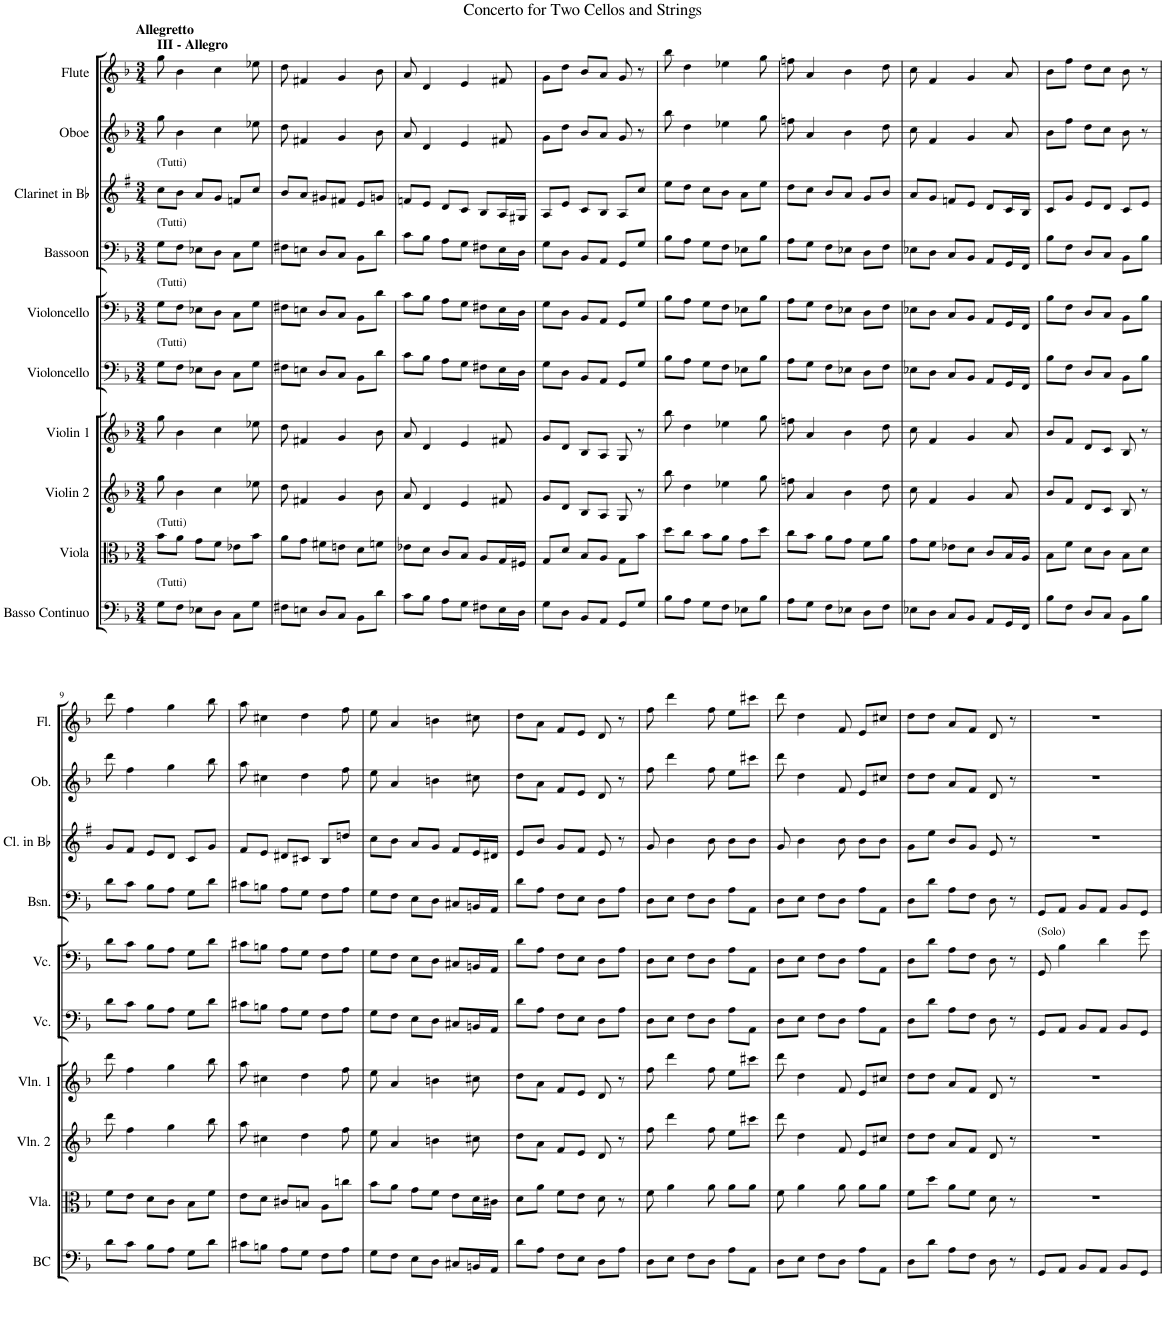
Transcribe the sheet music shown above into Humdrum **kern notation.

**kern	**kern	**kern	**kern	**kern	**kern	**kern	**kern	**kern	**kern
*part10	*part9	*part8	*part7	*part6	*part5	*part4	*part3	*part2	*part1
*staff10	*staff9	*staff8	*staff7	*staff6	*staff5	*staff4	*staff3	*staff2	*staff1
*I"Basso Continuo	*I"Viola	*I"Violin 2	*I"Violin 1	*I"Violoncello	*I"Violoncello	*I"Bassoon	*I"Clarinet in Bb	*I"Oboe	*I"Flute
*I'BC	*I'Vla.	*I'Vln. 2	*I'Vln. 1	*I'Vc.	*I'Vc.	*I'Bsn.	*I'Cl. in Bb	*I'Ob.	*I'Fl.
!!LO:PB:g=z
*clefF4	*clefC3	*clefG2	*clefG2	*clefF4	*clefF4	*clefF4	*clefG2	*clefG2	*clefG2
*	*	*	*	*	*	*	*Trd1c2	*	*
*k[b-]	*k[b-]	*k[b-]	*k[b-]	*k[b-]	*k[b-]	*k[b-]	*k[f#]	*k[b-]	*k[b-]
*M3/4	*M3/4	*M3/4	*M3/4	*M3/4	*M3/4	*M3/4	*M3/4	*M3/4	*M3/4
=1	=1	=1	=1	=1	=1	=1	=1	=1	=1
!	!	!	!	!	!	!	!	!	!LO:TX:a:B:t=III - Allegro
!	!	!	!	!	!	!	!	!	!LO:TX:a:B:t=Allegretto
!	!	!	!	!	!	!	!LO:TX:a:t=(Tutti)	!	!
!	!	!	!	!	!	!LO:TX:a:t=(Tutti)	!	!	!
!	!	!	!	!	!LO:TX:a:t=(Tutti)	!	!	!	!
!	!	!	!	!LO:TX:a:t=(Tutti)	!	!	!	!	!
!	!LO:TX:a:t=(Tutti)	!	!	!	!	!	!	!	!
!LO:TX:a:t=(Tutti)	!	!	!	!	!	!	!	!	!
8G\L	8b-\L	8gg\	8gg\	8G\L	8G\L	8G\L	8cc\L	8gg\	8gg\
8F\J	8a\J	4b-\	4b-\	8F\J	8F\J	8F\J	8b\J	4b-\	4b-\
8E-X\L	8g\L	.	.	8E-X\L	8E-X\L	8E-X\L	8a/L	.	.
8D\J	8f\J	4cc\	4cc\	8D\J	8D\J	8D\J	8g/J	4cc\	4cc\
8C\L	8e-X\L	.	.	8C\L	8C\L	8C\L	8fn/L	.	.
8G\J	8b-\J	8ee-X\	8ee-X\	8G\J	8G\J	8G\J	8cc/J	8ee-X\	8ee-X\
=2	=2	=2	=2	=2	=2	=2	=2	=2	=2
8F#X\L	8a\L	8dd\	8dd\	8F#X\L	8F#X\L	8F#X\L	8b/L	8dd\	8dd\
8En\J	8g\J	4f#X/	4f#X/	8En\J	8En\J	8En\J	8a/J	4f#X/	4f#X/
8D/L	8f#X\L	.	.	8D/L	8D/L	8D/L	8g#X/L	.	.
8C/J	8en\J	4g/	4g/	8C/J	8C/J	8C/J	8f#X/J	4g/	4g/
8BB-\L	8d\L	.	.	8BB-\L	8BB-\L	8BB-\L	8e/L	.	.
8d\J	8fn\J	8b-\	8b-\	8d\J	8d\J	8d\J	8gn/J	8b-\	8b-\
=3	=3	=3	=3	=3	=3	=3	=3	=3	=3
8c\L	8e-X\L	8a/	8a/	8c\L	8c\L	8c\L	8fn/L	8a/	8a/
8B-\J	8d\J	4d/	4d/	8B-\J	8B-\J	8B-\J	8e/J	4d/	4d/
8A\L	8c/L	.	.	8A\L	8A\L	8A\L	8d/L	.	.
8G\J	8B-/J	4e/	4e/	8G\J	8G\J	8G\J	8c/J	4e/	4e/
8F#X\L	8A/L	.	.	8F#X\L	8F#X\L	8F#X\L	8B/L	.	.
16E\L	16G/L	8f#X/	8f#X/	16E\L	16E\L	16E\L	16A/L	8f#X/	8f#X/
16D\JJ	16F#X/JJ	.	.	16D\JJ	16D\JJ	16D\JJ	16G#X/JJ	.	.
=4	=4	=4	=4	=4	=4	=4	=4	=4	=4
8G\L	8G/L	8g/L	8g/L	8G\L	8G\L	8G\L	8A/L	8g\L	8g\L
8D\J	8d/J	8d/J	8d/J	8D\J	8D\J	8D\J	8e/J	8dd\J	8dd\J
8BB-/L	8B-/L	8B-/L	8B-/L	8BB-/L	8BB-/L	8BB-/L	8c/L	8b-/L	8b-/L
8AA/J	8A/J	8A/J	8A/J	8AA/J	8AA/J	8AA/J	8B/J	8a/J	8a/J
8GG/L	8G\L	8G/	8G/	8GG/L	8GG/L	8GG/L	8A/L	8g/	8g/
8G/J	8b-\J	8r	8r	8G/J	8G/J	8G/J	8cc/J	8r	8r
=5	=5	=5	=5	=5	=5	=5	=5	=5	=5
8B-\L	8dd\L	8bb-\	8bb-\	8B-\L	8B-\L	8B-\L	8ee\L	8bb-\	8bb-\
8A\J	8cc\J	4dd\	4dd\	8A\J	8A\J	8A\J	8dd\J	4dd\	4dd\
8G\L	8b-\L	.	.	8G\L	8G\L	8G\L	8cc\L	.	.
8F\J	8a\J	4ee-X\	4ee-X\	8F\J	8F\J	8F\J	8b\J	4ee-X\	4ee-X\
8E-X\L	8g\L	.	.	8E-X\L	8E-X\L	8E-X\L	8a\L	.	.
8B-\J	8dd\J	8gg\	8gg\	8B-\J	8B-\J	8B-\J	8ee\J	8gg\	8gg\
=6	=6	=6	=6	=6	=6	=6	=6	=6	=6
8A\L	8cc\L	8ffn\	8ffn\	8A\L	8A\L	8A\L	8dd\L	8ffn\	8ffn\
8G\J	8b-\J	4a/	4a/	8G\J	8G\J	8G\J	8cc\J	4a/	4a/
8F\L	8a\L	.	.	8F\L	8F\L	8F\L	8b/L	.	.
8E-X\J	8g\J	4b-\	4b-\	8E-X\J	8E-X\J	8E-X\J	8a/J	4b-\	4b-\
8D\L	8f\L	.	.	8D\L	8D\L	8D\L	8g/L	.	.
8F\J	8a\J	8dd\	8dd\	8F\J	8F\J	8F\J	8b/J	8dd\	8dd\
=7	=7	=7	=7	=7	=7	=7	=7	=7	=7
8E-X\L	8g\L	8cc\	8cc\	8E-X\L	8E-X\L	8E-X\L	8a/L	8cc\	8cc\
8D\J	8f\J	4f/	4f/	8D\J	8D\J	8D\J	8g/J	4f/	4f/
8C/L	8e-X\L	.	.	8C/L	8C/L	8C/L	8fn/L	.	.
8BB-/J	8d\J	4g/	4g/	8BB-/J	8BB-/J	8BB-/J	8e/J	4g/	4g/
8AA/L	8c/L	.	.	8AA/L	8AA/L	8AA/L	8d/L	.	.
16GG/L	16B-/L	8a/	8a/	16GG/L	16GG/L	16GG/L	16c/L	8a/	8a/
16FF/JJ	16A/JJ	.	.	16FF/JJ	16FF/JJ	16FF/JJ	16B/JJ	.	.
=8	=8	=8	=8	=8	=8	=8	=8	=8	=8
8B-\L	8B-\L	8b-/L	8b-/L	8B-\L	8B-\L	8B-\L	8c/L	8b-\L	8b-\L
8F\J	8f\J	8f/J	8f/J	8F\J	8F\J	8F\J	8g/J	8ff\J	8ff\J
8D/L	8d\L	8d/L	8d/L	8D/L	8D/L	8D/L	8e/L	8dd\L	8dd\L
8C/J	8c\J	8c/J	8c/J	8C/J	8C/J	8C/J	8d/J	8cc\J	8cc\J
8BB-\L	8B-\L	8B-/	8B-/	8BB-\L	8BB-\L	8BB-\L	8c/L	8b-\	8b-\
8B-\J	8d\J	8r	8r	8B-\J	8B-\J	8B-\J	8e/J	8r	8r
!!LO:LB:g=z
=9	=9	=9	=9	=9	=9	=9	=9	=9	=9
8d\L	8f\L	8ddd\	8ddd\	8d\L	8d\L	8d\L	8g/L	8ddd\	8ddd\
8c\J	8e\J	4ff\	4ff\	8c\J	8c\J	8c\J	8f#/J	4ff\	4ff\
8B-\L	8d\L	.	.	8B-\L	8B-\L	8B-\L	8e/L	.	.
8A\J	8c\J	4gg\	4gg\	8A\J	8A\J	8A\J	8d/J	4gg\	4gg\
8G\L	8B-\L	.	.	8G\L	8G\L	8G\L	8c/L	.	.
8d\J	8f\J	8bb-\	8bb-\	8d\J	8d\J	8d\J	8g/J	8bb-\	8bb-\
=10	=10	=10	=10	=10	=10	=10	=10	=10	=10
8c#X\L	8e\L	8aa\	8aa\	8c#X\L	8c#X\L	8c#X\L	8f#/L	8aa\	8aa\
8Bn\J	8d\J	4cc#X\	4cc#X\	8Bn\J	8Bn\J	8Bn\J	8e/J	4cc#X\	4cc#X\
8A\L	8c#X/L	.	.	8A\L	8A\L	8A\L	8d#X/L	.	.
8G\J	8Bn/J	4dd\	4dd\	8G\J	8G\J	8G\J	8c#X/J	4dd\	4dd\
8F\L	8A\L	.	.	8F\L	8F\L	8F\L	8B/L	.	.
8A\J	8ccn\J	8ff\	8ff\	8A\J	8A\J	8A\J	8ddn/J	8ff\	8ff\
=11	=11	=11	=11	=11	=11	=11	=11	=11	=11
8G\L	8b-\L	8ee\	8ee\	8G\L	8G\L	8G\L	8cc\L	8ee\	8ee\
8F\J	8a\J	4a/	4a/	8F\J	8F\J	8F\J	8b\J	4a/	4a/
8E\L	8g\L	.	.	8E\L	8E\L	8E\L	8a/L	.	.
8D\J	8f\J	4bn\	4bn\	8D\J	8D\J	8D\J	8g/J	4bn\	4bn\
8C#X/L	8e\L	.	.	8C#X/L	8C#X/L	8C#X/L	8f#/L	.	.
16BBn/L	16d\L	8cc#X\	8cc#X\	16BBn/L	16BBn/L	16BBn/L	16e/L	8cc#X\	8cc#X\
16AA/JJ	16c#X\JJ	.	.	16AA/JJ	16AA/JJ	16AA/JJ	16d#X/JJ	.	.
=12	=12	=12	=12	=12	=12	=12	=12	=12	=12
8d\L	8d\L	8dd\L	8dd\L	8d\L	8d\L	8d\L	8e/L	8dd\L	8dd\L
8A\J	8a\J	8a\J	8a\J	8A\J	8A\J	8A\J	8b/J	8a\J	8a\J
8F\L	8f\L	8f/L	8f/L	8F\L	8F\L	8F\L	8g/L	8f/L	8f/L
8E\J	8e\J	8e/J	8e/J	8E\J	8E\J	8E\J	8f#/J	8e/J	8e/J
8D\L	8d\	8d/	8d/	8D\L	8D\L	8D\L	8e/	8d/	8d/
8A\J	8r	8r	8r	8A\J	8A\J	8A\J	8r	8r	8r
=13	=13	=13	=13	=13	=13	=13	=13	=13	=13
8D\L	8f\	8ff\	8ff\	8D\L	8D\L	8D\L	8g/	8ff\	8ff\
8E\J	4a\	4ddd\	4ddd\	8E\J	8E\J	8E\J	4b\	4ddd\	4ddd\
8F\L	.	.	.	8F\L	8F\L	8F\L	.	.	.
8D\J	8a\	8ff\	8ff\	8D\J	8D\J	8D\J	8b\	8ff\	8ff\
8A\L	8a\L	8ee\L	8ee\L	8A\L	8A\L	8A\L	8b\L	8ee\L	8ee\L
8AA\J	8a\J	8ccc#X\J	8ccc#X\J	8AA\J	8AA\J	8AA\J	8b\J	8ccc#X\J	8ccc#X\J
=14	=14	=14	=14	=14	=14	=14	=14	=14	=14
8D\L	8f\	8ddd\	8ddd\	8D\L	8D\L	8D\L	8g/	8ddd\	8ddd\
8E\J	4a\	4dd\	4dd\	8E\J	8E\J	8E\J	4b\	4dd\	4dd\
8F\L	.	.	.	8F\L	8F\L	8F\L	.	.	.
8D\J	8a\	8f/	8f/	8D\J	8D\J	8D\J	8b\	8f/	8f/
8A\L	8a\L	8e/L	8e/L	8A\L	8A\L	8A\L	8b\L	8e/L	8e/L
8AA\J	8a\J	8cc#X/J	8cc#X/J	8AA\J	8AA\J	8AA\J	8b\J	8cc#X/J	8cc#X/J
=15	=15	=15	=15	=15	=15	=15	=15	=15	=15
8D\L	8f\L	8dd\L	8dd\L	8D\L	8D\L	8D\L	8g\L	8dd\L	8dd\L
8d\J	8dd\J	8dd\J	8dd\J	8d\J	8d\J	8d\J	8ee\J	8dd\J	8dd\J
8A\L	8a\L	8a/L	8a/L	8A\L	8A\L	8A\L	8b/L	8a/L	8a/L
8F\J	8f\J	8f/J	8f/J	8F\J	8F\J	8F\J	8g/J	8f/J	8f/J
8D\	8d\	8d/	8d/	8D\	8D\	8D\	8e/	8d/	8d/
8r	8r	8r	8r	8r	8r	8r	8r	8r	8r
=16	=16	=16	=16	=16	=16	=16	=16	=16	=16
!	!	!	!	!	!LO:TX:a:t=(Solo)	!	!	!	!
8GG/L	2.r	2.r	2.r	8GG/L	8GG/	8GG/L	2.r	2.r	2.r
8AA/J	.	.	.	8AA/J	4B-\	8AA/J	.	.	.
8BB-/L	.	.	.	8BB-/L	.	8BB-/L	.	.	.
8AA/J	.	.	.	8AA/J	4d\	8AA/J	.	.	.
8BB-/L	.	.	.	8BB-/L	.	8BB-/L	.	.	.
8GG/J	.	.	.	8GG/J	8g\	8GG/J	.	.	.
=	=	=	=	=	=	=	=	=	=
*-	*-	*-	*-	*-	*-	*-	*-	*-	*-
